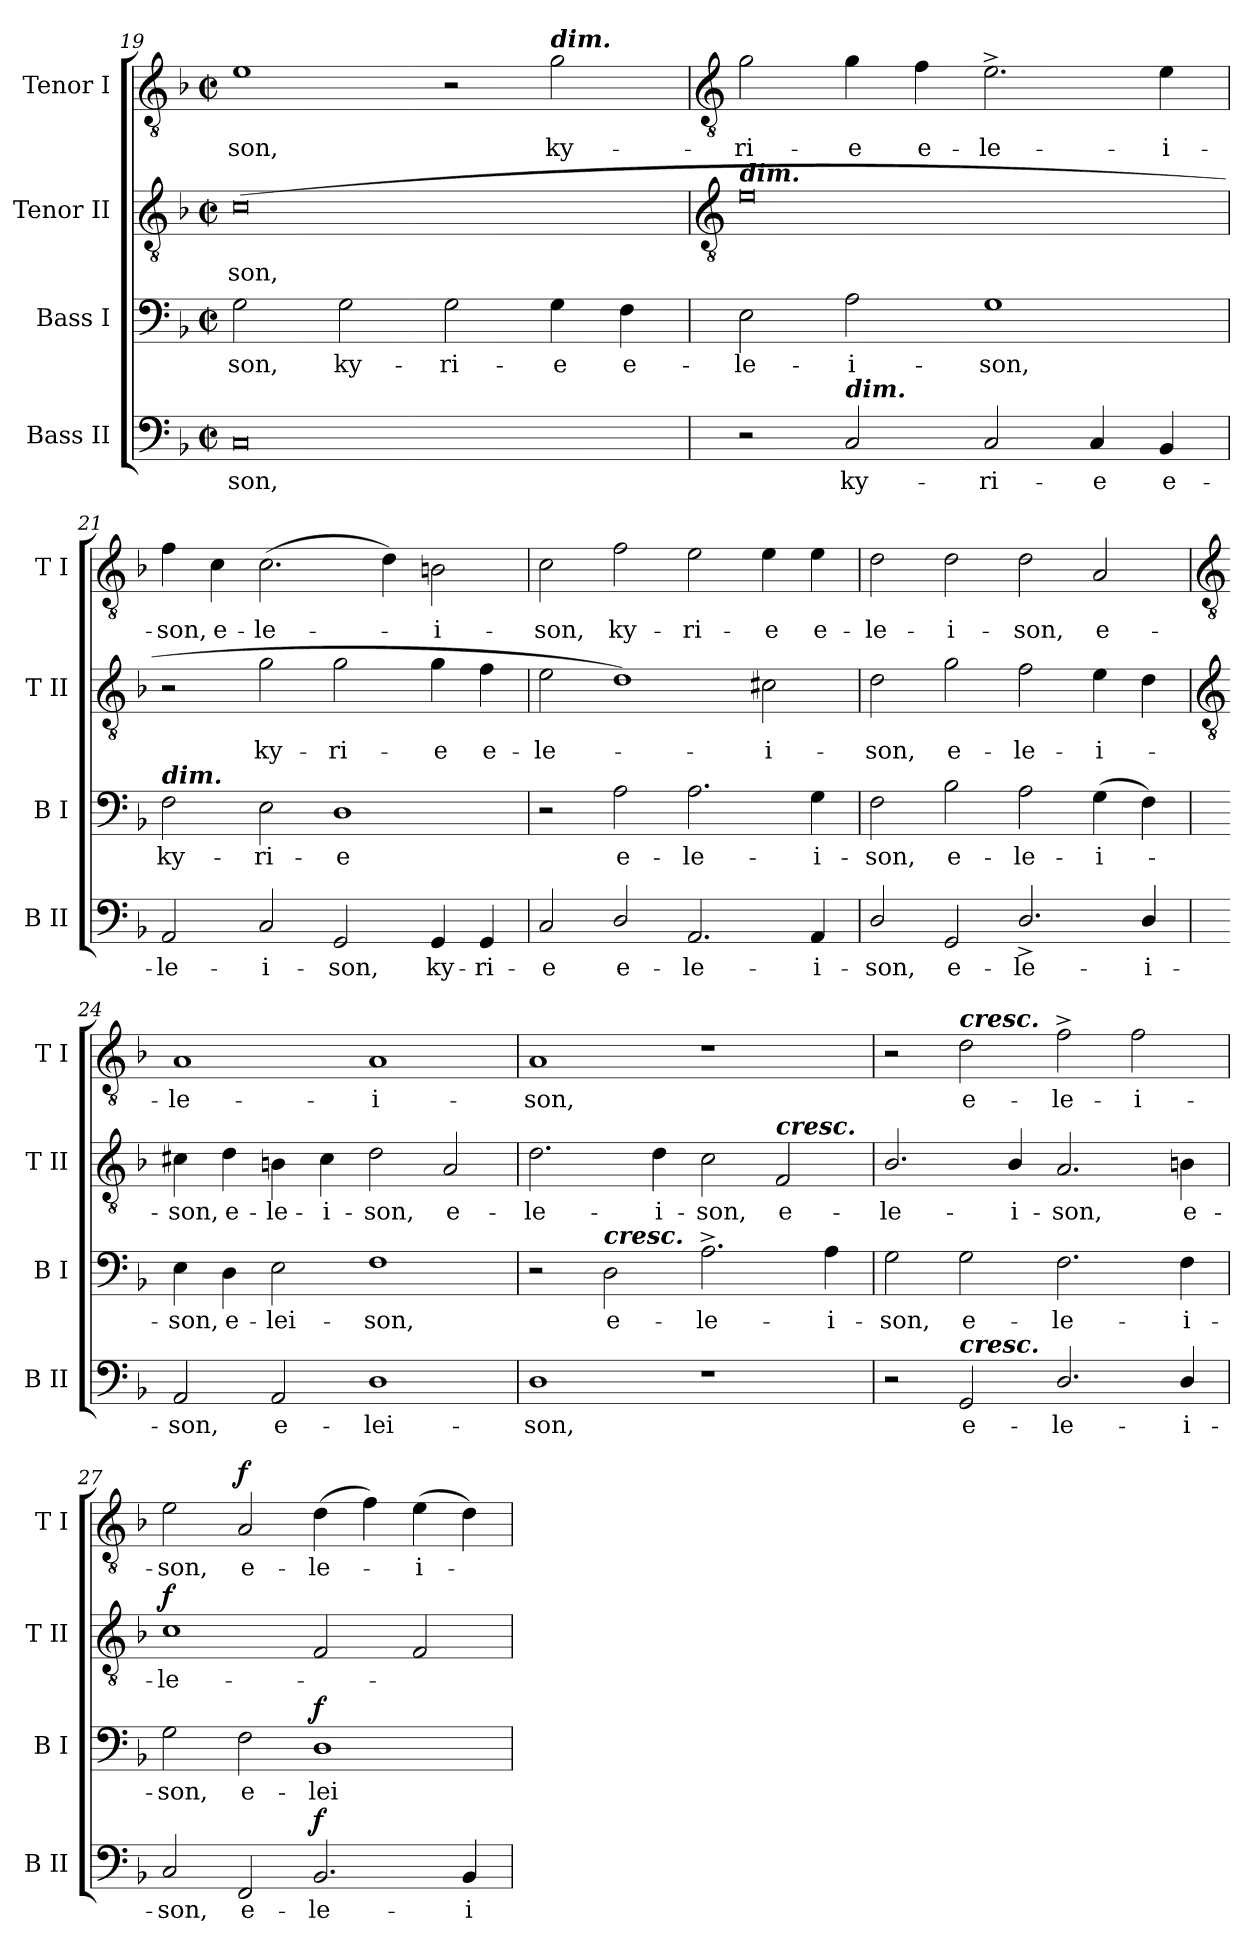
**kern	**text	**dynam	**kern	**text	**dynam	**kern	**text	**dynam	**kern	**text	**dynam
*part4	*part4	*part4	*part3	*part3	*part3	*part2	*part2	*part2	*part1	*part1	*part1
*staff4	*staff4	*staff4	*staff3	*staff3	*staff3	*staff2	*staff2	*staff2	*staff1	*staff1	*staff1
*I"Bass II	*	*	*I"Bass I	*	*	*I"Tenor II	*	*	*I"Tenor I	*	*
*I'B II	*	*	*I'B I	*	*	*I'T II	*	*	*I'T I	*	*
*clefF4	*	*	*clefF4	*	*	*clefGv2	*	*	*clefGv2	*	*
*k[b-]	*	*	*k[b-]	*	*	*k[b-]	*	*	*k[b-]	*	*
*F:	*	*	*F:	*	*	*F:	*	*	*F:	*	*
*M4/2	*	*	*M4/2	*	*	*M4/2	*	*	*M4/2	*	*
*met(c|)	*	*	*met(c|)	*	*	*met(c|)	*	*	*met(c|)	*	*
=19	=19	=19	=19	=19	=19	=19	=19	=19	=19	=19	=19
!	!LO:LY:b	!	!	!LO:LY:b	!	!	!LO:LY:b	!	!	!LO:LY:b	!
0C	-son,	.	2G	-son,	.	(>0c	-son,	.	1e	-son,	.
!	!	!	!	!LO:LY:b	!	!	!	!	!	!	!
.	.	.	2G	ky-	.	.	.	.	.	.	.
!	!	!	!	!LO:LY:b	!	!	!	!	!	!	!
.	.	.	2G	-ri-	.	.	.	.	2r	.	.
!	!	!	!	!	!	!	!	!	!LO:TX:a:Bi:t=dim.	!	!
!	!	!	!	!LO:LY:b	!	!	!	!	!	!LO:LY:b	!
.	.	.	4G	-e	.	.	.	.	2g	ky-	.
!	!	!	!	!LO:LY:b	!	!	!	!	!	!	!
.	.	.	4F	e-	.	.	.	.	.	.	.
!!LO:LB:g=z
=20	=20	=20	=20	=20	=20	=20	=20	=20	=20	=20	=20
*	*	*	*	*	*	*clefGv2	*	*	*clefGv2	*	*
!	!	!	!	!	!	!LO:TX:a:Bi:t=dim.	!	!	!	!	!
!	!	!	!	!LO:LY:b	!	!	!	!	!	!LO:LY:b	!
2r	.	.	2E	-le-	.	0e	.	.	2g	-ri-	.
!LO:TX:a:Bi:t=dim.	!	!	!	!	!	!	!	!	!	!	!
!	!LO:LY:b	!	!	!LO:LY:b	!	!	!	!	!	!LO:LY:b	!
2C	ky-	.	2A	-i-	.	.	.	.	4g	-e	.
!	!	!	!	!	!	!	!	!	!	!LO:LY:b	!
.	.	.	.	.	.	.	.	.	4f	e-	.
!	!LO:LY:b	!	!	!LO:LY:b	!	!	!	!	!	!LO:LY:b	!
2C	-ri-	.	1G	-son,	.	.	.	.	2.e^	-le-	.
!	!LO:LY:b	!	!	!	!	!	!	!	!	!	!
4C	-e	.	.	.	.	.	.	.	.	.	.
!	!LO:LY:b	!	!	!	!	!	!	!	!	!LO:LY:b	!
4BB-	e-	.	.	.	.	.	.	.	4e	-i-	.
=21	=21	=21	=21	=21	=21	=21	=21	=21	=21	=21	=21
!	!	!	!LO:TX:a:Bi:t=dim.	!	!	!	!	!	!	!	!
!	!LO:LY:b	!	!	!LO:LY:b	!	!	!	!	!	!LO:LY:b	!
2AA	-le-	.	2F	ky-	.	2r	.	.	4f	-son,	.
!	!	!	!	!	!	!	!	!	!	!LO:LY:b	!
.	.	.	.	.	.	.	.	.	4c	e-	.
!	!LO:LY:b	!	!	!LO:LY:b	!	!	!LO:LY:b	!	!	!LO:LY:b	!
2C	-i-	.	2E	-ri-	.	2g	ky-	.	(>2.c	-le-	.
!	!LO:LY:b	!	!	!LO:LY:b	!	!	!LO:LY:b	!	!	!	!
2GG	-son,	.	1D	-e	.	2g	-ri-	.	.	.	.
.	.	.	.	.	.	.	.	.	4d)	.	.
!	!LO:LY:b	!	!	!	!	!	!LO:LY:b	!	!	!LO:LY:b	!
4GG	ky-	.	.	.	.	4g	-e	.	2Bn	i-	.
!	!LO:LY:b	!	!	!	!	!	!LO:LY:b	!	!	!	!
4GG	-ri-	.	.	.	.	4f	e-	.	.	.	.
=22	=22	=22	=22	=22	=22	=22	=22	=22	=22	=22	=22
!	!LO:LY:b	!	!	!	!	!	!LO:LY:b	!	!	!LO:LY:b	!
2C	-e	.	2r	.	.	2e	-le-	.	2c	-son,	.
!	!LO:LY:b	!	!	!LO:LY:b	!	!	!	!	!	!LO:LY:b	!
2D/	e-	.	2A	e-	.	1d)	.	.	2f	ky-	.
!	!LO:LY:b	!	!	!LO:LY:b	!	!	!	!	!	!LO:LY:b	!
2.AA	-le-	.	2.A	-le-	.	.	.	.	2e	-ri-	.
!	!	!	!	!	!	!	!LO:LY:b	!	!	!LO:LY:b	!
.	.	.	.	.	.	2c#X	i-	.	4e	-e	.
!	!LO:LY:b	!	!	!LO:LY:b	!	!	!	!	!	!LO:LY:b	!
4AA	-i-	.	4G	-i-	.	.	.	.	4e	e-	.
=23	=23	=23	=23	=23	=23	=23	=23	=23	=23	=23	=23
!	!LO:LY:b	!	!	!LO:LY:b	!	!	!LO:LY:b	!	!	!LO:LY:b	!
2D/	-son,	.	2F	-son,	.	2d	-son,	.	2d	-le-	.
!	!LO:LY:b	!	!	!LO:LY:b	!	!	!LO:LY:b	!	!	!LO:LY:b	!
2GG	e-	.	2B-	e-	.	2g	e-	.	2d	-i-	.
!	!LO:LY:b	!	!	!LO:LY:b	!	!	!LO:LY:b	!	!	!LO:LY:b	!
2.D^/	-le-	.	2A	-le-	.	2f	-le-	.	2d	-son,	.
!	!	!	!	!LO:LY:b	!	!	!LO:LY:b	!	!	!LO:LY:b	!
.	.	.	(>4G	-i-	.	4e	-i-	.	2A	e-	.
!	!LO:LY:b	!	!	!	!	!	!	!	!	!	!
4D/	-i-	.	4F)	.	.	4d	.	.	.	.	.
!!LO:LB:g=z
=24	=24	=24	=24	=24	=24	=24	=24	=24	=24	=24	=24
*	*	*	*	*	*	*clefGv2	*	*	*clefGv2	*	*
!	!LO:LY:b	!	!	!LO:LY:b	!	!	!LO:LY:b	!	!	!LO:LY:b	!
2AA	-son,	.	4E	son,	.	4c#X	son,	.	1A	-le-	.
!	!	!	!	!LO:LY:b	!	!	!LO:LY:b	!	!	!	!
.	.	.	4D	e-	.	4d	e-	.	.	.	.
!	!LO:LY:b	!	!	!LO:LY:b	!	!	!LO:LY:b	!	!	!	!
2AA	e-	.	2E	-lei-	.	4Bn	-le-	.	.	.	.
!	!	!	!	!	!	!	!LO:LY:b	!	!	!	!
.	.	.	.	.	.	4c#	-i-	.	.	.	.
!	!LO:LY:b	!	!	!LO:LY:b	!	!	!LO:LY:b	!	!	!LO:LY:b	!
1D	-lei-	.	1F	-son,	.	2d	-son,	.	1A	-i-	.
!	!	!	!	!	!	!	!LO:LY:b	!	!	!	!
.	.	.	.	.	.	2A	e-	.	.	.	.
=25	=25	=25	=25	=25	=25	=25	=25	=25	=25	=25	=25
!	!LO:LY:b	!	!	!	!	!	!LO:LY:b	!	!	!LO:LY:b	!
1D	-son,	.	2r	.	.	2.d	-le-	.	1A	-son,	.
!	!	!	!LO:TX:a:Bi:t=cresc.	!	!	!	!	!	!	!	!
!	!	!	!	!LO:LY:b	!	!	!	!	!	!	!
.	.	.	2D	e-	.	.	.	.	.	.	.
!	!	!	!	!	!	!	!LO:LY:b	!	!	!	!
.	.	.	.	.	.	4d	-i-	.	.	.	.
!	!	!	!	!LO:LY:b	!	!	!LO:LY:b	!	!	!	!
1r	.	.	2.A^	-le-	.	2c	-son,	.	1r	.	.
!	!	!	!	!	!	!LO:TX:a:Bi:t=cresc.	!	!	!	!	!
!	!	!	!	!	!	!	!LO:LY:b	!	!	!	!
.	.	.	.	.	.	2F	e-	.	.	.	.
!	!	!	!	!LO:LY:b	!	!	!	!	!	!	!
.	.	.	4A	-i-	.	.	.	.	.	.	.
=26	=26	=26	=26	=26	=26	=26	=26	=26	=26	=26	=26
!	!	!	!	!LO:LY:b	!	!	!LO:LY:b	!	!	!	!
2r	.	.	2G	-son,	.	2.B-/	-le-	.	2r	.	.
!	!	!	!	!	!	!	!	!	!LO:TX:a:Bi:t=cresc.	!	!
!LO:TX:a:Bi:t=cresc.	!	!	!	!	!	!	!	!	!	!	!
!	!LO:LY:b	!	!	!LO:LY:b	!	!	!	!	!	!LO:LY:b	!
2GG	e-	.	2G	e-	.	.	.	.	2d	e-	.
!	!	!	!	!	!	!	!LO:LY:b	!	!	!	!
.	.	.	.	.	.	4B-/	-i-	.	.	.	.
!	!LO:LY:b	!	!	!LO:LY:b	!	!	!LO:LY:b	!	!	!LO:LY:b	!
2.D/	-le-	.	2.F	-le-	.	2.A	-son,	.	2f^	-le-	.
!	!	!	!	!	!	!	!	!	!	!LO:LY:b	!
.	.	.	.	.	.	.	.	.	2f	-i-	.
!	!LO:LY:b	!	!	!LO:LY:b	!	!	!LO:LY:b	!	!	!	!
4D/	-i-	.	4F	-i-	.	4Bn	e-	.	.	.	.
=27	=27	=27	=27	=27	=27	=27	=27	=27	=27	=27	=27
!	!LO:LY:b	!	!	!LO:LY:b	!	!	!LO:LY:b	!LO:DY:b	!	!LO:LY:b	!
2C	-son,	.	2G	-son,	.	1c	le-	f	2e	-son,	.
!	!LO:LY:b	!	!	!LO:LY:b	!	!	!	!	!	!LO:LY:b	!LO:DY:b
2FF	e-	.	2F	e-	.	.	.	.	2A	e-	f
!	!LO:LY:b	!LO:DY:b	!	!LO:LY:b	!LO:DY:b	!	!	!	!	!LO:LY:b	!
2.BB-	le-	f	1D	lei-	f	2F	.	.	(>4d	-le-	.
.	.	.	.	.	.	.	.	.	4f)	.	.
!	!	!	!	!	!	!	!	!	!	!LO:LY:b	!
.	.	.	.	.	.	2F	.	.	(>4e	i-	.
!	!LO:LY:b	!	!	!	!	!	!	!	!	!	!
4BB-	-i-	.	.	.	.	.	.	.	4d)	.	.
=	=	=	=	=	=	=	=	=	=	=	=
*-	*-	*-	*-	*-	*-	*-	*-	*-	*-	*-	*-
